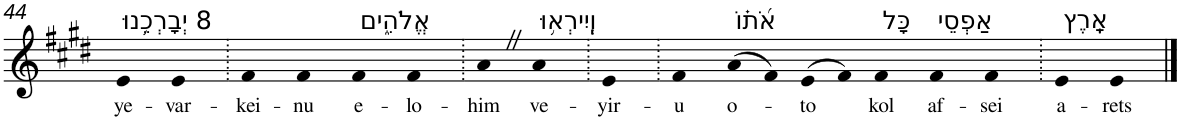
**kern	**text
*part1	*part1
*staff1	*staff1
*I"Piano	*
*I'Pno	*
!!LO:PB:g=z
*clefG2	*
*k[f#c#g#d#]	*
*E:	*
=44	=44
!LO:TX:a:t=8 יְבָרְכֵ֥נוּ	!
!	!LO:LY:b
4e	ye-
!	!LO:LY:b
4e	-var-
=45.	=45.
!	!LO:LY:b
4f#	-kei-
!	!LO:LY:b
4f#	-nu
!LO:TX:a:t=אֱלֹהִ֑ים	!
!	!LO:LY:b
4f#	e-
!	!LO:LY:b
4f#	-lo-
=46.	=46.
!	!LO:LY:b
4aZ	-him
!LO:TX:a:t=וְיִֽירְא֥וּ	!
!	!LO:LY:b
4a	ve-
=47.	=47.
!	!LO:LY:b
4e	-yir-
=48.	=48.
!	!LO:LY:b
4f#	-u
!LO:TX:a:t=אֹ֝ת֗וֹ	!
!	!LO:LY:b
(>8a	o-
8f#)	.
!	!LO:LY:b
(>8e	-to
8f#)	.
!LO:TX:a:t=כָּל	!
!	!LO:LY:b
4f#	kol
!LO:TX:a:t=אַפְסֵי	!
!	!LO:LY:b
4f#	af-
!	!LO:LY:b
4f#	-sei
=49.	=49.
!LO:TX:a:t=אָֽרֶץ	!
!	!LO:LY:b
4e	a-
!	!LO:LY:b
4e	-rets
==	==
*-	*-
